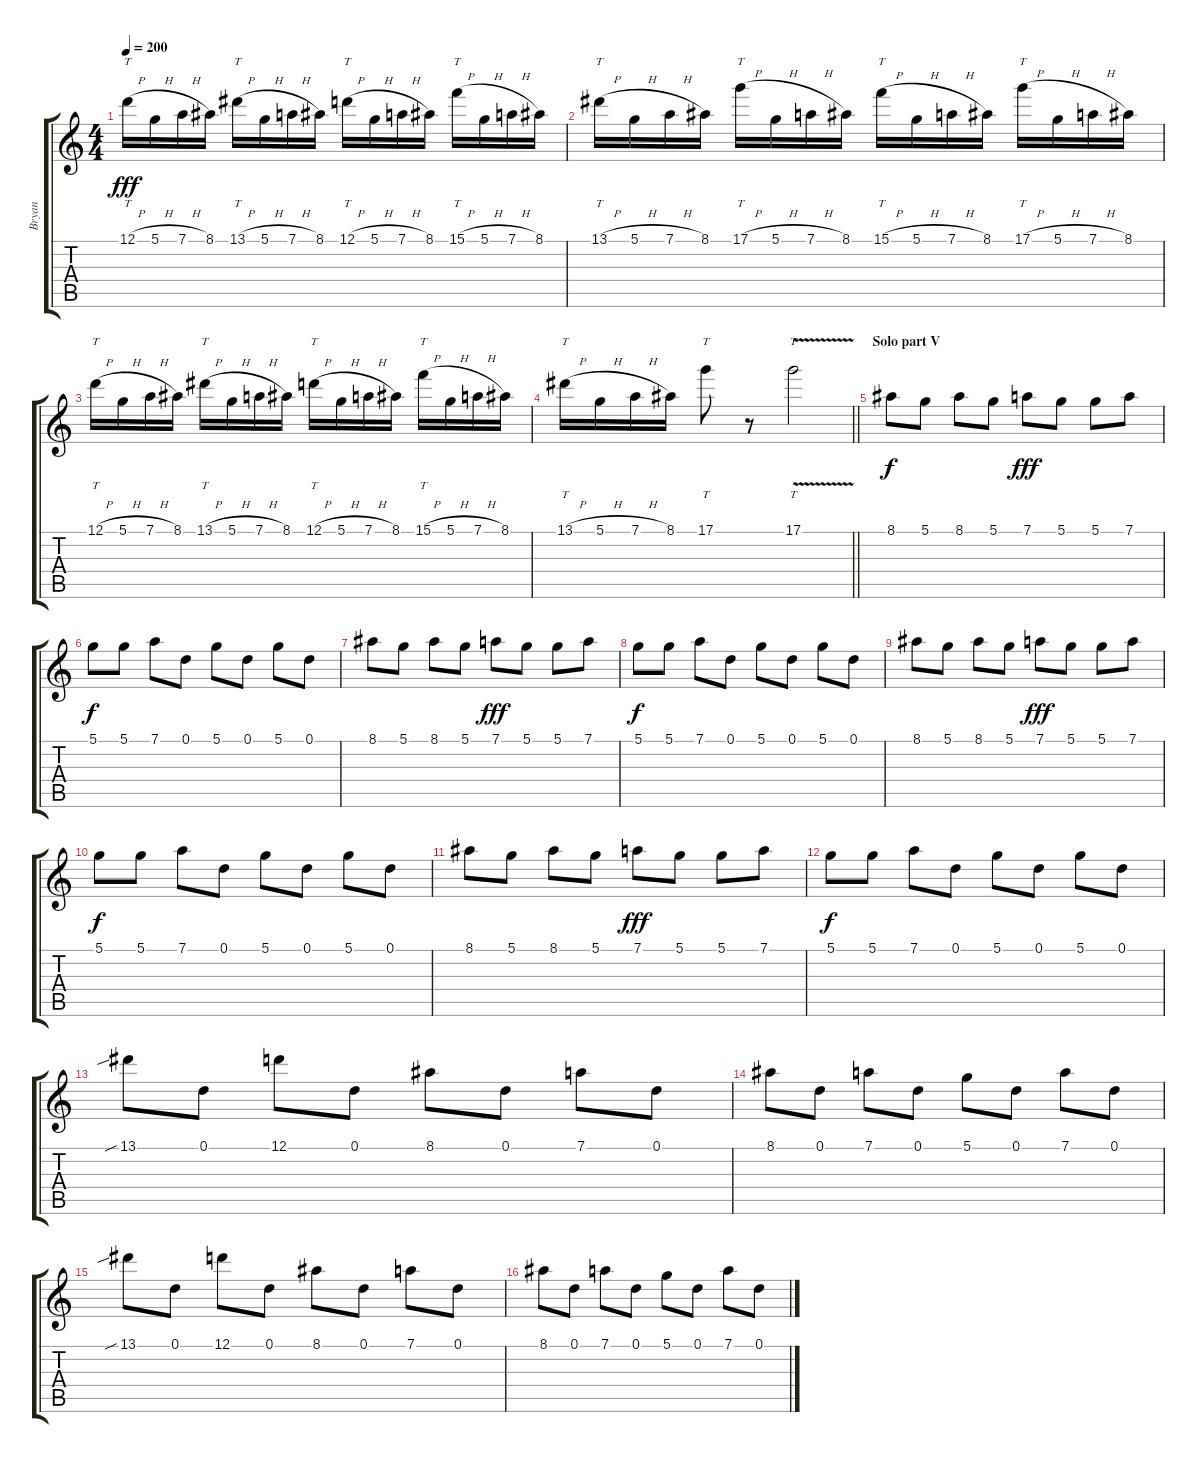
\track ("Bryan " "Bryan ") {instrument distortionguitar}
\staff {score tabs}
\tuning (D4 A3 F3 C3 G2 C2) {hide}
\ts (4 4)
\tempo 200
\clef g2
\ks c
12.1{h}.16{tt dy fff} 5.1{h}.16 7.1{h}.16 8.1.16 13.1{h}.16{tt} 5.1{h}.16 7.1{h}.16 8.1.16 12.1{h}.16{tt} 5.1{h}.16 7.1{h}.16 8.1.16 15.1{h}.16{tt} 5.1{h}.16 7.1{h}.16 8.1.16 |
13.1{h}.16{tt} 5.1{h}.16 7.1{h}.16 8.1.16 17.1{h}.16{tt} 5.1{h}.16 7.1{h}.16 8.1.16 15.1{h}.16{tt} 5.1{h}.16 7.1{h}.16 8.1.16 17.1{h}.16{tt} 5.1{h}.16 7.1{h}.16 8.1.16 |
12.1{h}.16{tt} 5.1{h}.16 7.1{h}.16 8.1.16 13.1{h}.16{tt} 5.1{h}.16 7.1{h}.16 8.1.16 12.1{h}.16{tt} 5.1{h}.16 7.1{h}.16 8.1.16 15.1{h}.16{tt} 5.1{h}.16 7.1{h}.16 8.1.16 |
\barLineRight lightlight
13.1{h}.16{tt} 5.1{h}.16 7.1{h}.16 8.1.16 17.1.8{tt} r.8 17.1{v}.2{tt} |
\section ("" "Solo part V")
8.1.8{dy f} 5.1.8 8.1.8 5.1.8 7.1.8{dy fff} 5.1.8 5.1.8 7.1.8 |
5.1.8{dy f} 5.1.8 7.1.8 0.1.8 5.1.8 0.1.8 5.1.8 0.1.8 |
8.1.8 5.1.8 8.1.8 5.1.8 7.1.8{dy fff} 5.1.8 5.1.8 7.1.8 |
5.1.8{dy f} 5.1.8 7.1.8 0.1.8 5.1.8 0.1.8 5.1.8 0.1.8 |
8.1.8 5.1.8 8.1.8 5.1.8 7.1.8{dy fff} 5.1.8 5.1.8 7.1.8 |
5.1.8{dy f} 5.1.8 7.1.8 0.1.8 5.1.8 0.1.8 5.1.8 0.1.8 |
8.1.8 5.1.8 8.1.8 5.1.8 7.1.8{dy fff} 5.1.8 5.1.8 7.1.8 |
5.1.8{dy f} 5.1.8 7.1.8 0.1.8 5.1.8 0.1.8 5.1.8 0.1.8 |
13.1{sib}.8 0.1.8 12.1.8 0.1.8 8.1.8 0.1.8 7.1.8 0.1.8 |
8.1.8 0.1.8 7.1.8 0.1.8 5.1.8 0.1.8 7.1.8 0.1.8 |
13.1{sib}.8 0.1.8 12.1.8 0.1.8 8.1.8 0.1.8 7.1.8 0.1.8 |
8.1.8 0.1.8 7.1.8 0.1.8 5.1.8 0.1.8 7.1.8 0.1.8
